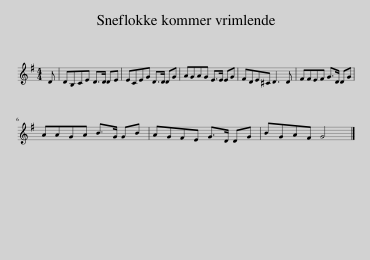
X:1
L:1/8
M:4/4
I:linebreak $
K:none
V:1 treble transpose=-2
V:1
[K:G] E | E^CDF E>E EF | FDFA E>E EA | BABA F>F FA | ^GEF^D E3 E | %5
 ^GGFG A>E EA |$ BBAB ^c>A Ac | BA^GF A>E EA | ^cAB^G A4 |] %9
